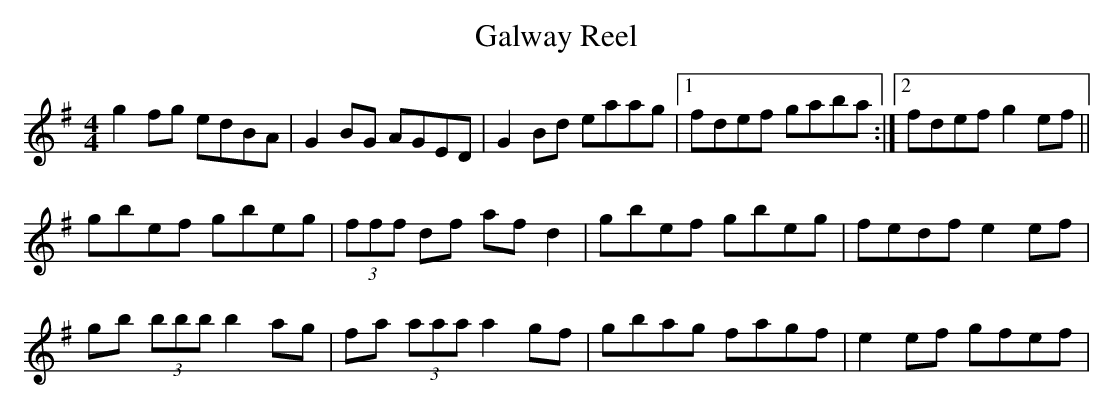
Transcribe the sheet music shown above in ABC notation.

X:1
T:Galway Reel
M:4/4
L:1/8
K:G
g2  fg edBA|G2 BG AGED|G2 Bd eaag|1 fdef gaba:|2 fdef g2 ef||
gbef gbeg|(3fff df af d2|gbef gbeg|fedf e2 ef|
gb (3bbb b2ag| fa (3aaa a2 gf|gbag fagf|e2 ef gfef|
